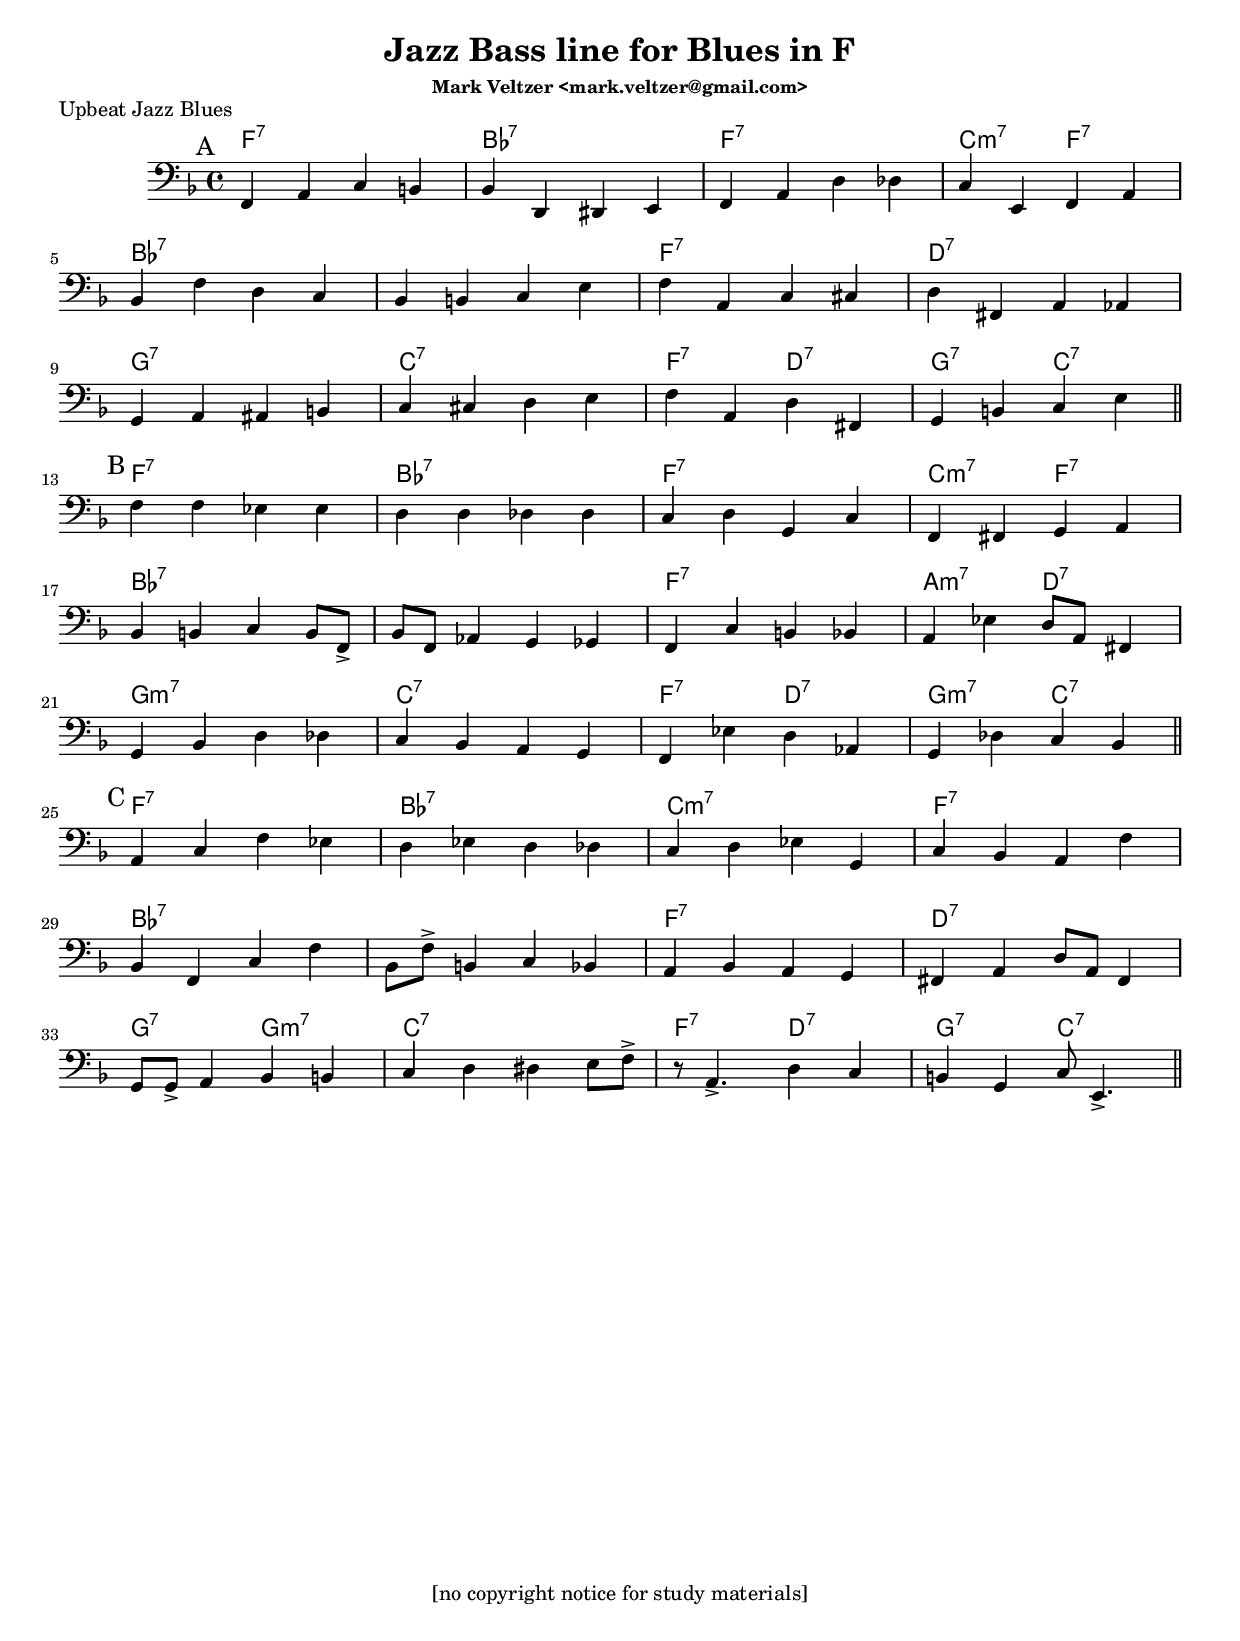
\include "src/include/common.lyi"
\header {
	title="Jazz Bass line for Blues in F"
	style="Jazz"
	piece="Upbeat Jazz Blues"

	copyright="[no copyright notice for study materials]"

	completion="5"
}

%{
	TODO:
%}

\score {
<<
\chords {
	\set chordChanges = ##t
	\mark "A"
	f1:7 | bes1:7 | f1:7 | c2:min7 f2:7 |
	bes1:7 | bes1:7 | f1:7 | d1:7 |
	g1:7 | c1:7 | f2:7 d2:7 | g2:7 c2:7 \bar "||"
	\mark "B"
	f1:7 | bes1:7 | f1:7 | c2:min7 f2:7 |
	bes1:7 | bes1:7 | f1:7 | a2:min7 d2:7 |
	g1:min7 | c1:7 | f2:7 d2:7 | g2:min7 c2:7 \bar "||"
	\mark "C"
	f1:7 | bes1:7 | c1:min7 | f1:7 |
	bes1:7 | bes1:7 | f1:7 | d1:7 |
	g2:7 g:min7 | c1:7 | f2:7 d2:7 | g2:7 c2:7 \bar "||"
}
\new Voice="melody" {
	\time 4/4
	\key f \major
	\clef bass
	f,4 a, c b, | bes, d, dis, e, | f, a, d des | c e, f, a, | \break
	bes, f d c | bes, b, c e | f a, c cis | d fis, a, aes, | \break
	g, a, ais, b, | c cis d e | f a, d fis, | g, b, c e \bar "||" \break
	f f ees ees | d d des des | c d g, c | f, fis, g, a, | \break
	bes,4 b,4 c4 b,8 f,8-> | bes,8 f,8 aes,4 g, ges, | f, c b, bes, | a, ees d8 a,8 fis,4 | \break
	g, bes, d des | c bes, a, g, | f, ees d aes, | g, des c bes, \bar "||" \break
	a, c f ees | d ees d des | c d ees g, | c bes, a, f | \break
	bes, f, c f | bes,8 f8-> b,4 c bes, | a, bes, a, g, | fis, a, d8 a,8 fis,4 | \break
	g,8 g,8-> a,4 bes, b, | c d dis e8 f8-> | r8 a,4.-> d4 c | b, g, c8 e,4.-> \bar "||" \break
}

>>
	\midi {
		\context {
			\Score
			tempoWholesPerMinute = #(ly:make-moment 130 4)
		}
	}
	\layout {}
}
